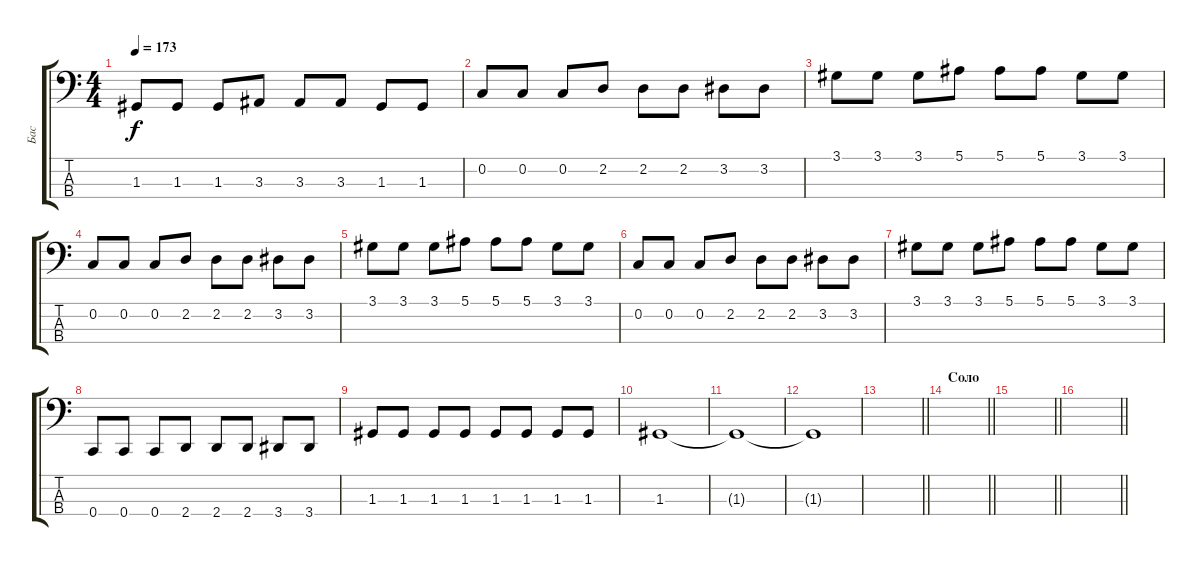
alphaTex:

\track ("Бас" "Бас") {instrument electricbasspick}
\staff {score tabs}
\tuning (F2 C2 G1 C1) {hide}
\ts (4 4)
\tempo 173
\clef f4
\ks c
1.3.8{dy f} 1.3.8 1.3.8 3.3.8 3.3.8 3.3.8 1.3.8 1.3.8 |
0.2.8 0.2.8 0.2.8 2.2.8 2.2.8 2.2.8 3.2.8 3.2.8 |
3.1.8 3.1.8 3.1.8 5.1.8 5.1.8 5.1.8 3.1.8 3.1.8 |
0.2.8 0.2.8 0.2.8 2.2.8 2.2.8 2.2.8 3.2.8 3.2.8 |
3.1.8 3.1.8 3.1.8 5.1.8 5.1.8 5.1.8 3.1.8 3.1.8 |
0.2.8 0.2.8 0.2.8 2.2.8 2.2.8 2.2.8 3.2.8 3.2.8 |
3.1.8 3.1.8 3.1.8 5.1.8 5.1.8 5.1.8 3.1.8 3.1.8 |
0.4.8 0.4.8 0.4.8 2.4.8 2.4.8 2.4.8 3.4.8 3.4.8 |
1.3.8 1.3.8 1.3.8 1.3.8 1.3.8 1.3.8 1.3.8 1.3.8 |
1.3.1 |
1.3{t}.1 |
1.3{t}.1 |
\barLineRight lightlight
|
\section ("" "Соло")
\barLineRight lightlight
|
\barLineRight lightlight
|
\barLineRight lightlight
